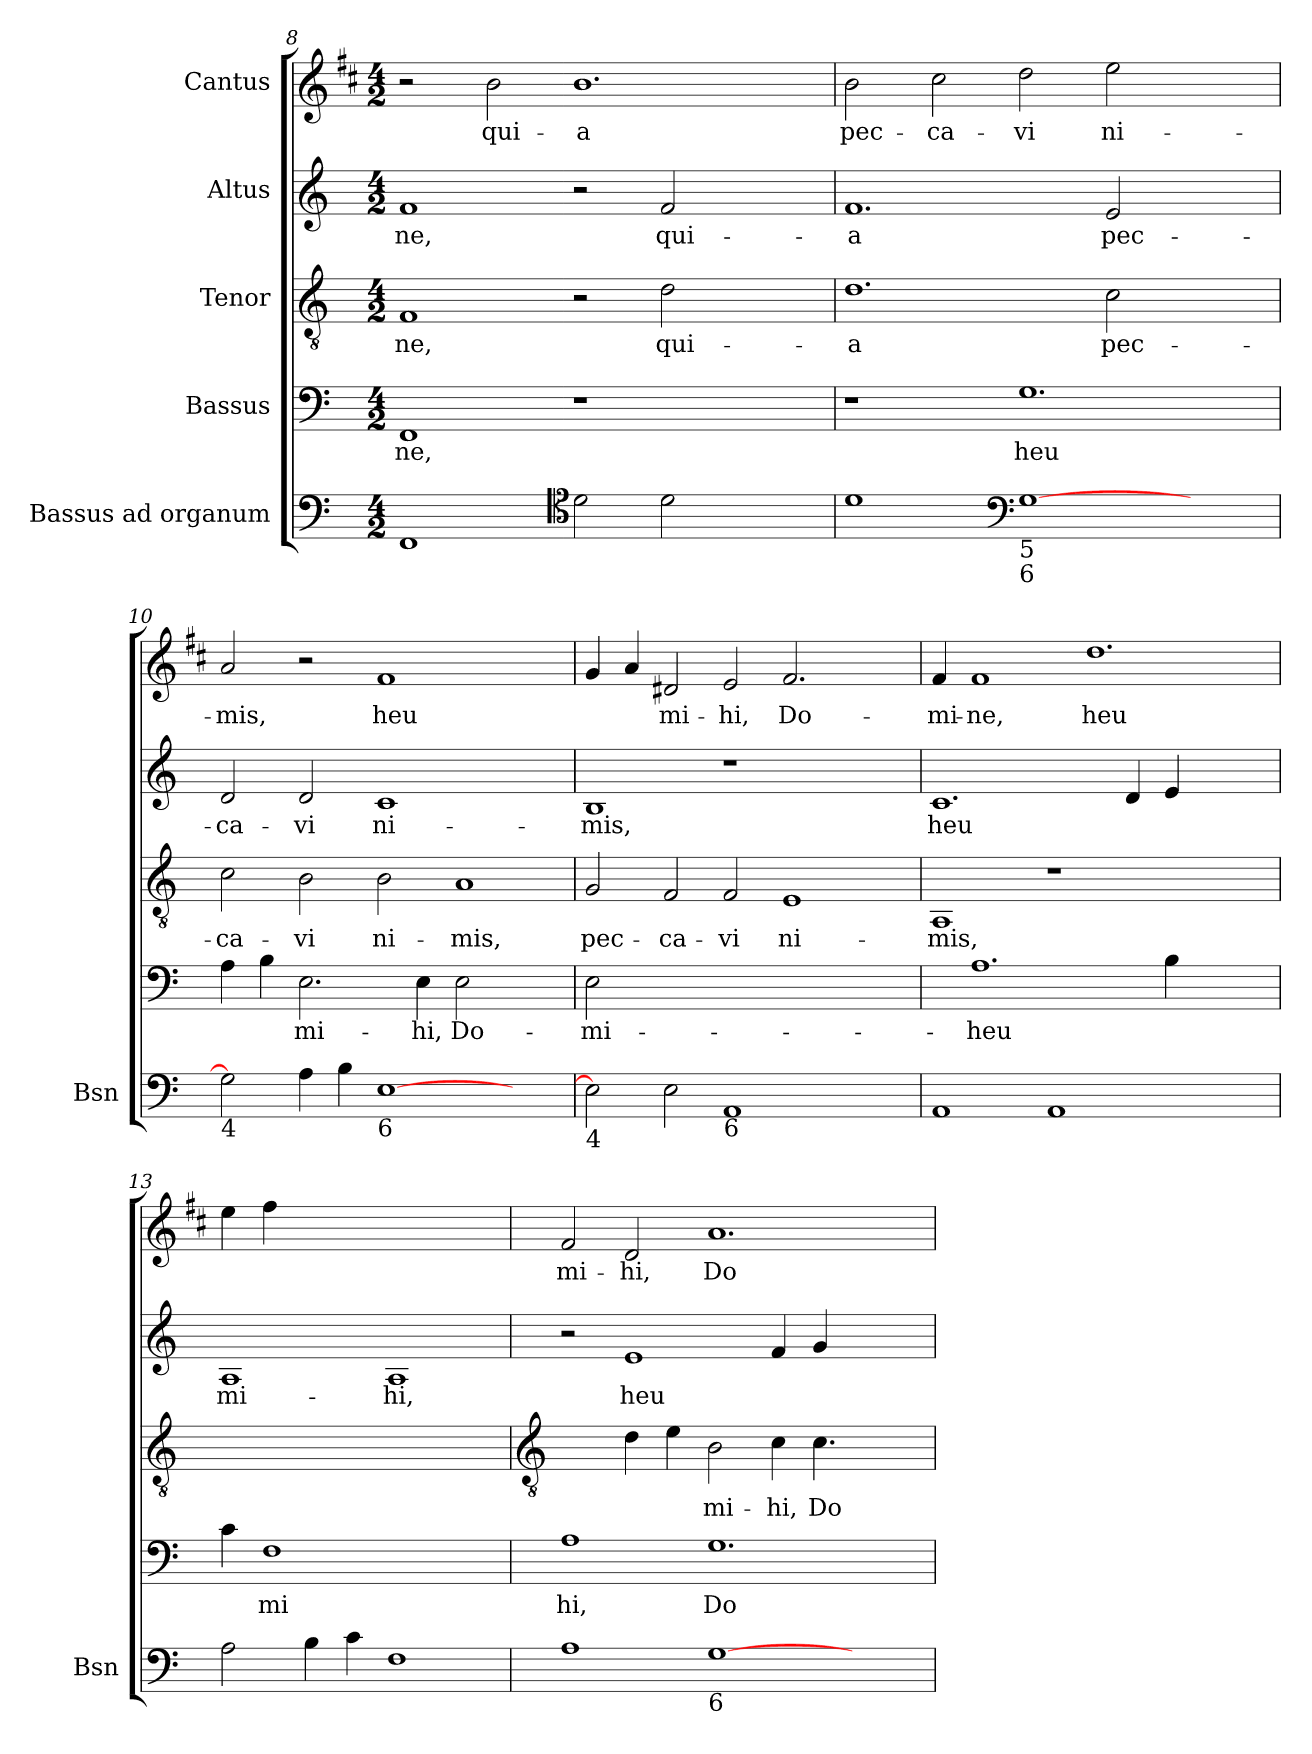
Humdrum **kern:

**kern	**kern	**text	**kern	**text	**kern	**text	**kern	**text
*part5	*part4	*part4	*part3	*part3	*part2	*part2	*part1	*part1
*staff5	*staff4	*staff4	*staff3	*staff3	*staff2	*staff2	*staff1	*staff1
*I"Bassus ad organum	*I"Bassus	*	*I"Tenor	*	*I"Altus	*	*I"Cantus	*
*I'Bsn	*	*	*	*	*	*	*	*
*clefF4	*clefF4	*	*clefGv2	*	*clefG2	*	*clefG2	*
*	*	*	*	*	*	*	*ITrd1c2	*
*k[]	*k[]	*	*k[]	*	*k[]	*	*k[]	*
*C:	*C:	*	*C:	*	*C:	*	*C:	*
*M4/2	*M4/2	*	*M4/2	*	*M4/2	*	*M4/2	*
=8	=8	=8	=8	=8	=8	=8	=8	=8
!	!	!LO:LY:b	!	!LO:LY:b	!	!LO:LY:b	!	!
1FF	1FF	-ne,	1F	-ne,	1f	-ne,	2r	.
!	!	!	!	!	!	!	!	!LO:LY:b
.	.	.	.	.	.	.	2a	qui-
*clefC4	*	*	*	*	*	*	*	*
!	!	!	!	!	!	!	!	!LO:LY:b
2d	1r	.	2r	.	2r	.	1.a	-a
!	!	!	!	!LO:LY:b	!	!LO:LY:b	!	!
2d	.	.	2d	qui-	2f	qui-	.	.
2ryy	2ryy	.	2ryy	.	2ryy	.	.	.
=9	=9	=9	=9	=9	=9	=9	=9	=9
!	!	!	!	!LO:LY:b	!	!LO:LY:b	!	!LO:LY:b
1d	1r	.	1.d	-a	1.f	-a	2a	pec-
!	!	!	!	!	!	!	!	!LO:LY:b
.	.	.	.	.	.	.	2b	-ca-
*clefF4	*	*	*	*	*	*	*	*
!LO:TX:b:t=5	!	!	!	!	!	!	!	!
!LO:TX:b:t=6	!	!	!	!	!	!	!	!
!	!	!LO:LY:b	!	!	!	!	!	!LO:LY:b
[1G	1.G	heu	.	.	.	.	2cc	-vi
!	!	!	!	!LO:LY:b	!	!LO:LY:b	!	!LO:LY:b
.	.	.	2c	pec-	2e	pec-	2dd	ni-
2ryy	.	.	2ryy	.	2ryy	.	2ryy	.
=10	=10	=10	=10	=10	=10	=10	=10	=10
!LO:TX:b:t=4	!	!	!	!	!	!	!	!
!	!	!	!	!LO:LY:b	!	!LO:LY:b	!	!LO:LY:b
2G]	4A	.	2c	-ca-	2d	-ca-	2g	-mis,
.	4B	.	.	.	.	.	.	.
!	!	!LO:LY:b	!	!LO:LY:b	!	!LO:LY:b	!	!
4A	2.E	mi-	2B	-vi	2d	-vi	2r	.
4B	.	.	.	.	.	.	.	.
!LO:TX:b:t=6	!	!	!	!	!	!	!	!
!	!	!	!	!LO:LY:b	!	!LO:LY:b	!	!LO:LY:b
[1E	.	.	2B	ni-	1c	ni-	1e	heu
!	!	!LO:LY:b	!	!	!	!	!	!
.	4E	-hi,	.	.	.	.	.	.
!	!	!LO:LY:b	!	!LO:LY:b	!	!	!	!
.	2E	Do-	1A	-mis,	.	.	.	.
2ryy	2ryy	.	.	.	2ryy	.	2ryy	.
=11	=11	=11	=11	=11	=11	=11	=11	=11
!LO:TX:b:t=4	!	!	!	!	!	!	!	!
!	!	!LO:LY:b	!	!LO:LY:b	!	!LO:LY:b	!	!
2E]	2E	-mi-	2G	pec-	1B	-mis,	4f	.
.	.	.	.	.	.	.	4g	.
!	!	!LO:LY:b	!	!LO:LY:b	!	!	!	!LO:LY:b
2E	[1AAyy	-ne,	2F	-ca-	.	.	2c#X	mi-
!LO:TX:b:t=6	!	!	!	!	!	!	!	!
!	!	!	!	!LO:LY:b	!	!	!	!LO:LY:b
1AA	.	.	2F	-vi	1r	.	2d	-hi,
!	!	!	!	!LO:LY:b	!	!	!	!LO:LY:b
.	2.AAyy_	.	1E	ni-	.	.	2.e	Do-
2ryy	.	.	.	.	2ryy	.	.	.
.	4ryy	.	.	.	.	.	4ryy	.
=12	=12	=12	=12	=12	=12	=12	=12	=12
!	!	!	!	!LO:LY:b	!	!LO:LY:b	!	!LO:LY:b
1AA	4AAyy]	.	1AA	-mis,	1.c	heu	4e	-mi-
!	!	!LO:LY:b	!	!	!	!	!	!LO:LY:b
.	1.A	heu	.	.	.	.	1e	-ne,
1AA	.	.	1r	.	.	.	.	.
!	!	!	!	!	!	!	!	!LO:LY:b
.	.	.	.	.	.	.	1.cc	heu
.	.	.	.	.	4d	.	.	.
.	4B	.	.	.	4e	.	.	.
2.ryy	2.ryy	.	2.ryy	.	2.ryy	.	.	.
=13	=13	=13	=13	=13	=13	=13	=13	=13
!	!	!	!	!LO:LY:b	!	!LO:LY:b	!	!
2A	4c	.	[1cyy	heu	1A	mi-	4dd	.
!	!	!LO:LY:b	!	!	!	!	!	!
.	1F	mi	.	.	.	.	4ee	.
4B	.	.	.	.	.	.	1.ryy	.
4c	.	.	.	.	.	.	.	.
!	!	!	!	!	!	!LO:LY:b	!	!
1F	.	.	1ryy	.	1A	-hi,	.	.
.	2.ryy	.	.	.	.	.	.	.
!!LO:LB:g=z
=14	=14	=14	=14	=14	=14	=14	=14	=14
*	*	*	*clefGv2	*	*	*	*	*
!	!	!LO:LY:b	!	!	!	!	!	!LO:LY:b
1A	1A	hi,	2cyy]	.	2r	.	2e	mi-
!	!	!	!	!	!	!LO:LY:b	!	!LO:LY:b
.	.	.	4d	.	1e	heu	2c	-hi,
.	.	.	4e	.	.	.	.	.
!LO:TX:b:t=6	!	!	!	!	!	!	!	!
!	!	!LO:LY:b	!	!LO:LY:b	!	!	!	!LO:LY:b
[1G	1.G	Do	2B	mi-	.	.	1.g	Do
!	!	!	!	!LO:LY:b	!	!	!	!
.	.	.	4c	-hi,	4f	.	.	.
!	!	!	!	!LO:LY:b	!	!	!	!
.	.	.	4.c	Do	4g	.	.	.
2ryy	.	.	.	.	2ryy	.	.	.
.	.	.	4.ryy	.	.	.	.	.
=	=	=	=	=	=	=	=	=
*-	*-	*-	*-	*-	*-	*-	*-	*-
